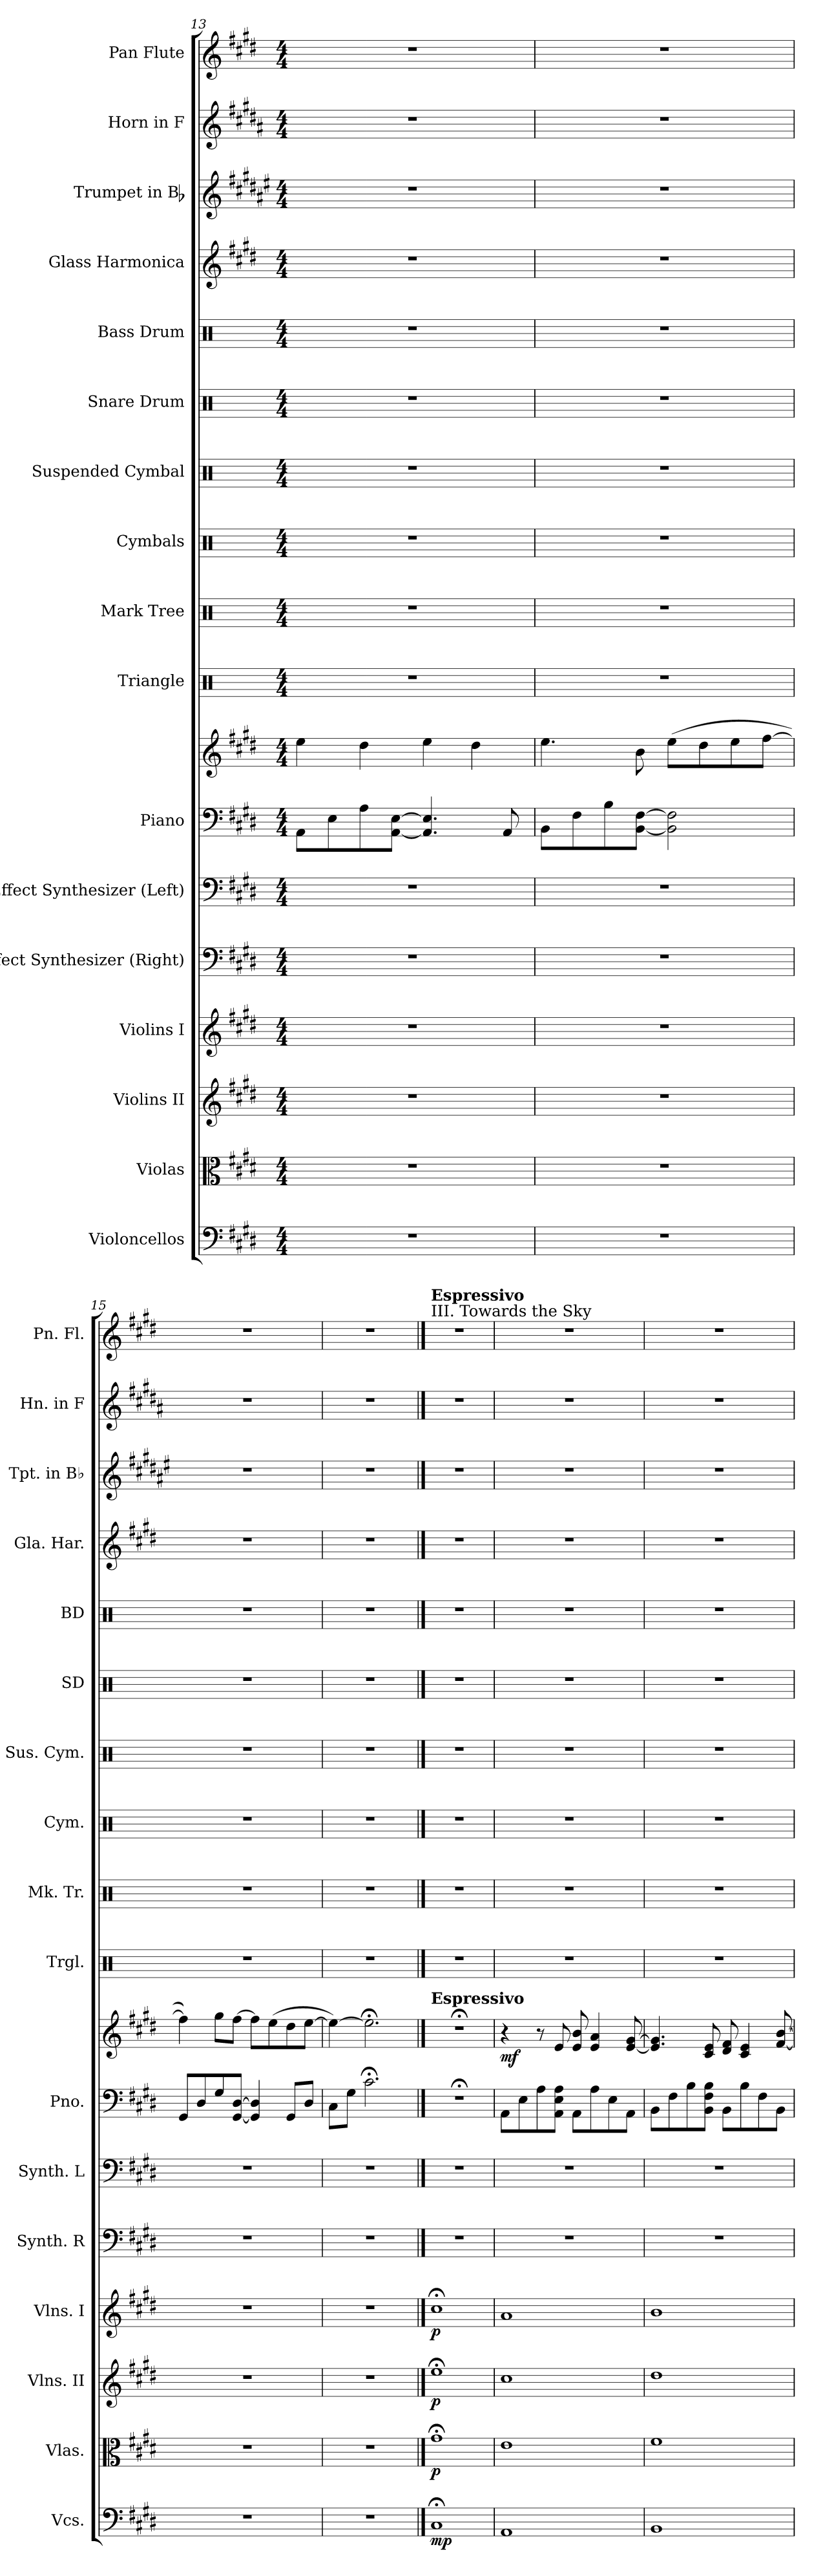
**kern	**dynam	**kern	**dynam	**kern	**dynam	**kern	**dynam	**kern	**kern	**kern	**kern	**dynam	**kern	**kern	**kern	**kern	**kern	**kern	**kern	**kern	**kern	**kern
*part17	*part17	*part16	*part16	*part15	*part15	*part14	*part14	*part13	*part12	*part11	*part11	*part11	*part10	*part9	*part8	*part7	*part6	*part5	*part4	*part3	*part2	*part1
*staff18	*staff18	*staff17	*staff17	*staff16	*staff16	*staff15	*staff15	*staff14	*staff13	*staff12	*staff11	*staff11/12	*staff10	*staff9	*staff8	*staff7	*staff6	*staff5	*staff4	*staff3	*staff2	*staff1
*I"Violoncellos	*	*I"Violas	*	*I"Violins II	*	*I"Violins I	*	*I"Effect Synthesizer (Right)	*I"Effect Synthesizer (Left)	*I"Piano	*	*	*I"Triangle	*I"Mark Tree	*I"Cymbals	*I"Suspended Cymbal	*I"Snare Drum	*I"Bass Drum	*I"Glass Harmonica	*I"Trumpet in Bb	*I"Horn in F	*I"Pan Flute
*I'Vcs.	*	*I'Vlas.	*	*I'Vlns. II	*	*I'Vlns. I	*	*I'Synth. R	*I'Synth. L	*I'Pno.	*	*	*I'Trgl.	*I'Mk. Tr.	*I'Cym.	*I'Sus. Cym.	*I'SD	*I'BD	*I'Gla. Har.	*I'Tpt. in Bb	*I'Hn. in F	*I'Pn. Fl.
*clefF4	*	*clefC3	*	*clefG2	*	*clefG2	*	*clefF4	*clefF4	*clefF4	*clefG2	*	*clefX	*clefX	*clefX	*clefX	*clefX	*clefX	*clefG2	*clefG2	*clefG2	*clefG2
*	*	*	*	*	*	*	*	*	*	*	*	*	*	*	*	*	*	*	*	*ITrd1c2	*ITrd4c7	*
*k[f#c#g#d#]	*	*k[f#c#g#d#]	*	*k[f#c#g#d#]	*	*k[f#c#g#d#]	*	*k[f#c#g#d#]	*k[f#c#g#d#]	*k[f#c#g#d#]	*k[f#c#g#d#]	*	*k[]	*k[]	*k[]	*k[]	*k[]	*k[]	*k[f#c#g#d#]	*k[f#c#g#d#]	*k[f#c#g#d#]	*k[f#c#g#d#]
*M4/4	*	*M4/4	*	*M4/4	*	*M4/4	*	*M4/4	*M4/4	*M4/4	*M4/4	*	*M4/4	*M4/4	*M4/4	*M4/4	*M4/4	*M4/4	*M4/4	*M4/4	*M4/4	*M4/4
=13	=13	=13	=13	=13	=13	=13	=13	=13	=13	=13	=13	=13	=13	=13	=13	=13	=13	=13	=13	=13	=13	=13
1r	.	1r	.	1r	.	1r	.	1r	1r	8AA\L	4ee\	.	1r	1r	1r	1r	1r	1r	1r	1r	1r	1r
.	.	.	.	.	.	.	.	.	.	8E\	.	.	.	.	.	.	.	.	.	.	.	.
.	.	.	.	.	.	.	.	.	.	8A\	4dd#\	.	.	.	.	.	.	.	.	.	.	.
.	.	.	.	.	.	.	.	.	.	[8AA\ [8E\J	.	.	.	.	.	.	.	.	.	.	.	.
.	.	.	.	.	.	.	.	.	.	4.AA/] 4.E/]	4ee\	.	.	.	.	.	.	.	.	.	.	.
.	.	.	.	.	.	.	.	.	.	.	4dd#\	.	.	.	.	.	.	.	.	.	.	.
.	.	.	.	.	.	.	.	.	.	8AA/	.	.	.	.	.	.	.	.	.	.	.	.
!!LO:LB:g=z
=14	=14	=14	=14	=14	=14	=14	=14	=14	=14	=14	=14	=14	=14	=14	=14	=14	=14	=14	=14	=14	=14	=14
1r	.	1r	.	1r	.	1r	.	1r	1r	8BB\L	4.ee\	.	1r	1r	1r	1r	1r	1r	1r	1r	1r	1r
.	.	.	.	.	.	.	.	.	.	8F#\	.	.	.	.	.	.	.	.	.	.	.	.
.	.	.	.	.	.	.	.	.	.	8B\	.	.	.	.	.	.	.	.	.	.	.	.
.	.	.	.	.	.	.	.	.	.	[8BB\ [8F#\J	8b\	.	.	.	.	.	.	.	.	.	.	.
.	.	.	.	.	.	.	.	.	.	2BB\] 2F#\]	(8ee\L	.	.	.	.	.	.	.	.	.	.	.
.	.	.	.	.	.	.	.	.	.	.	8dd#\	.	.	.	.	.	.	.	.	.	.	.
.	.	.	.	.	.	.	.	.	.	.	8ee\	.	.	.	.	.	.	.	.	.	.	.
.	.	.	.	.	.	.	.	.	.	.	[8ff#\J	.	.	.	.	.	.	.	.	.	.	.
=15	=15	=15	=15	=15	=15	=15	=15	=15	=15	=15	=15	=15	=15	=15	=15	=15	=15	=15	=15	=15	=15	=15
1r	.	1r	.	1r	.	1r	.	1r	1r	8GG#/L	4ff#\])	.	1r	1r	1r	1r	1r	1r	1r	1r	1r	1r
.	.	.	.	.	.	.	.	.	.	8D#/	.	.	.	.	.	.	.	.	.	.	.	.
.	.	.	.	.	.	.	.	.	.	8G#/	8gg#\L	.	.	.	.	.	.	.	.	.	.	.
.	.	.	.	.	.	.	.	.	.	[8GG#/ [8D#/J	[8ff#\J	.	.	.	.	.	.	.	.	.	.	.
.	.	.	.	.	.	.	.	.	.	4GG#/] 4D#/]	8ff#\L]	.	.	.	.	.	.	.	.	.	.	.
.	.	.	.	.	.	.	.	.	.	.	(8ee\	.	.	.	.	.	.	.	.	.	.	.
.	.	.	.	.	.	.	.	.	.	8GG#/L	8dd#\	.	.	.	.	.	.	.	.	.	.	.
.	.	.	.	.	.	.	.	.	.	8D#/J	[8ee\J	.	.	.	.	.	.	.	.	.	.	.
=16	=16	=16	=16	=16	=16	=16	=16	=16	=16	=16	=16	=16	=16	=16	=16	=16	=16	=16	=16	=16	=16	=16
1r	.	1r	.	1r	.	1r	.	1r	1r	8C#\L	4ee\_)	.	1r	1r	1r	1r	1r	1r	1r	1r	1r	1r
.	.	.	.	.	.	.	.	.	.	8G#\J	.	.	.	.	.	.	.	.	.	.	.	.
.	.	.	.	.	.	.	.	.	.	2.c#;<\	2.ee;<\]	.	.	.	.	.	.	.	.	.	.	.
!!LO:PB:g=z
==1	==1	==1	==1	==1	==1	==1	==1	==1	==1	==1	==1	==1	==1	==1	==1	==1	==1	==1	==1	==1	==1	==1
*	*	*	*	*	*	*	*	*stria5	*stria5	*	*	*	*stria1	*stria1	*stria1	*stria1	*stria1	*stria1	*	*	*	*
*	*	*	*	*	*	*	*	*	*	*	*MM112	*	*	*	*	*	*	*	*	*	*	*MM112
!	!	!	!	!	!	!	!	!	!	!	!	!	!	!	!	!	!	!	!	!	!	!LO:TX:a:t=III. Towards the Sky
!	!	!	!	!	!	!	!	!	!	!	!	!	!	!	!	!	!	!	!	!	!	!LO:TX:a:B:t=Espressivo
!	!	!	!	!	!	!	!	!	!	!	!LO:TX:a:B:t=Espressivo	!	!	!	!	!	!	!	!	!	!	!
!	!LO:DY:b	!	!LO:DY:b	!	!LO:DY:b	!	!LO:DY:b	!	!	!	!	!	!	!	!	!	!	!	!	!	!	!
1C#;<	mp	1g#;<	p	1ee;<	p	1cc#;<	p	1r	1r	1r;<	1r;<	.	1r	1r	1r	1r	1r	1r	1r	1r	1r	1r
=2	=2	=2	=2	=2	=2	=2	=2	=2	=2	=2	=2	=2	=2	=2	=2	=2	=2	=2	=2	=2	=2	=2
!	!	!	!	!	!	!	!	!	!	!	!	!LO:DY:b	!	!	!	!	!	!	!	!	!	!
1AA	.	1e	.	1cc#	.	1a	.	1r	1r	8AA\L	4r	mf	1r	1r	1r	1r	1r	1r	1r	1r	1r	1r
.	.	.	.	.	.	.	.	.	.	8E\	.	.	.	.	.	.	.	.	.	.	.	.
.	.	.	.	.	.	.	.	.	.	8A\	8r	.	.	.	.	.	.	.	.	.	.	.
.	.	.	.	.	.	.	.	.	.	8AA\ 8E\ 8A\J	8e/	.	.	.	.	.	.	.	.	.	.	.
.	.	.	.	.	.	.	.	.	.	8AA\L	8e/ 8b/	.	.	.	.	.	.	.	.	.	.	.
.	.	.	.	.	.	.	.	.	.	8A\	4e/ 4a/	.	.	.	.	.	.	.	.	.	.	.
.	.	.	.	.	.	.	.	.	.	8E\	.	.	.	.	.	.	.	.	.	.	.	.
.	.	.	.	.	.	.	.	.	.	8AA\J	[8e/ [8g#/	.	.	.	.	.	.	.	.	.	.	.
=3	=3	=3	=3	=3	=3	=3	=3	=3	=3	=3	=3	=3	=3	=3	=3	=3	=3	=3	=3	=3	=3	=3
1BB	.	1f#	.	1dd#	.	1b	.	1r	1r	8BB\L	4.e/] 4.g#/]	.	1r	1r	1r	1r	1r	1r	1r	1r	1r	1r
.	.	.	.	.	.	.	.	.	.	8F#\	.	.	.	.	.	.	.	.	.	.	.	.
.	.	.	.	.	.	.	.	.	.	8B\	.	.	.	.	.	.	.	.	.	.	.	.
.	.	.	.	.	.	.	.	.	.	8BB\ 8F#\ 8B\J	8c#/ 8e/	.	.	.	.	.	.	.	.	.	.	.
.	.	.	.	.	.	.	.	.	.	8BB\L	8d#/ 8f#/	.	.	.	.	.	.	.	.	.	.	.
.	.	.	.	.	.	.	.	.	.	8B\	4c#/ 4e/	.	.	.	.	.	.	.	.	.	.	.
.	.	.	.	.	.	.	.	.	.	8F#\	.	.	.	.	.	.	.	.	.	.	.	.
.	.	.	.	.	.	.	.	.	.	8BB\J	[8f#/ [8b/	.	.	.	.	.	.	.	.	.	.	.
=	=	=	=	=	=	=	=	=	=	=	=	=	=	=	=	=	=	=	=	=	=	=
*-	*-	*-	*-	*-	*-	*-	*-	*-	*-	*-	*-	*-	*-	*-	*-	*-	*-	*-	*-	*-	*-	*-
